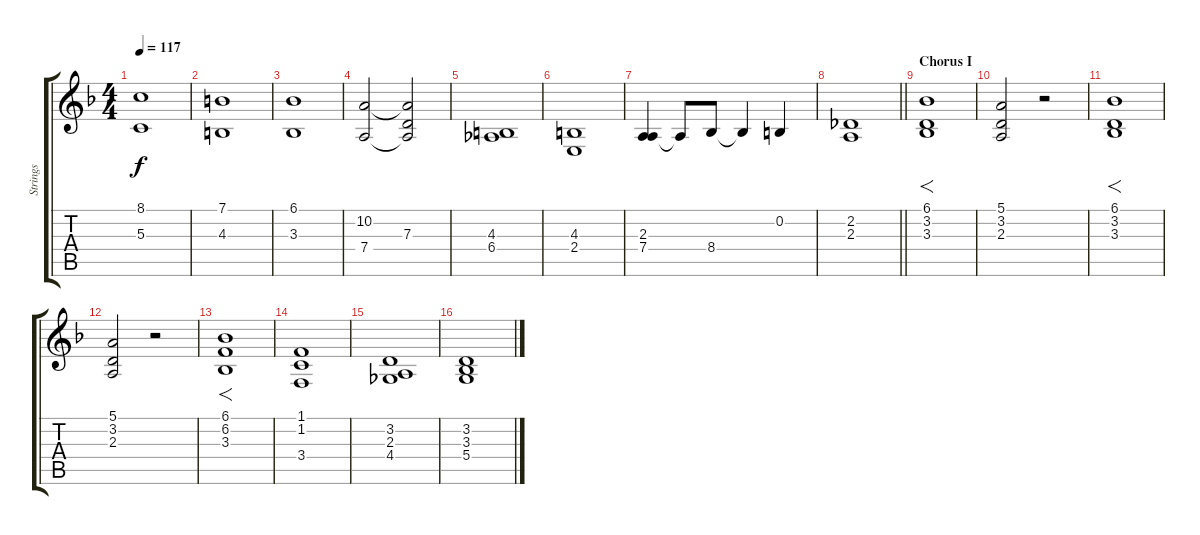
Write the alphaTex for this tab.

\track ("Strings" "Strings") {instrument stringensemble1}
\staff {score tabs}
\tuning (E4 B3 G3 D3 A2 E2) {hide}
\ts (4 4)
\tempo 117
\clef g2
\ks f
(8.1 5.3).1{dy f} |
(7.1 4.3).1 |
(6.1 3.3).1 |
(10.2 7.4).2 (10.2{t} 7.3 7.4{t}).2 |
(4.3 6.4).1 |
(4.3 2.4).1 |
(2.3 7.4).4 7.4{t}.8 8.4.8 8.4{t}.4 0.2.4 |
\barLineRight lightlight
(2.2 2.3).1 |
\section ("" "Chorus I")
(6.1 3.2 3.3).1{f} |
(5.1 3.2 2.3).2 r.2 |
(6.1 3.2 3.3).1{f} |
(5.1 3.2 2.3).2 r.2 |
(6.1 6.2 3.3).1{f} |
(1.1 1.2 3.4).1 |
(3.2 2.3 4.4).1 |
(3.2 3.3 5.4).1
